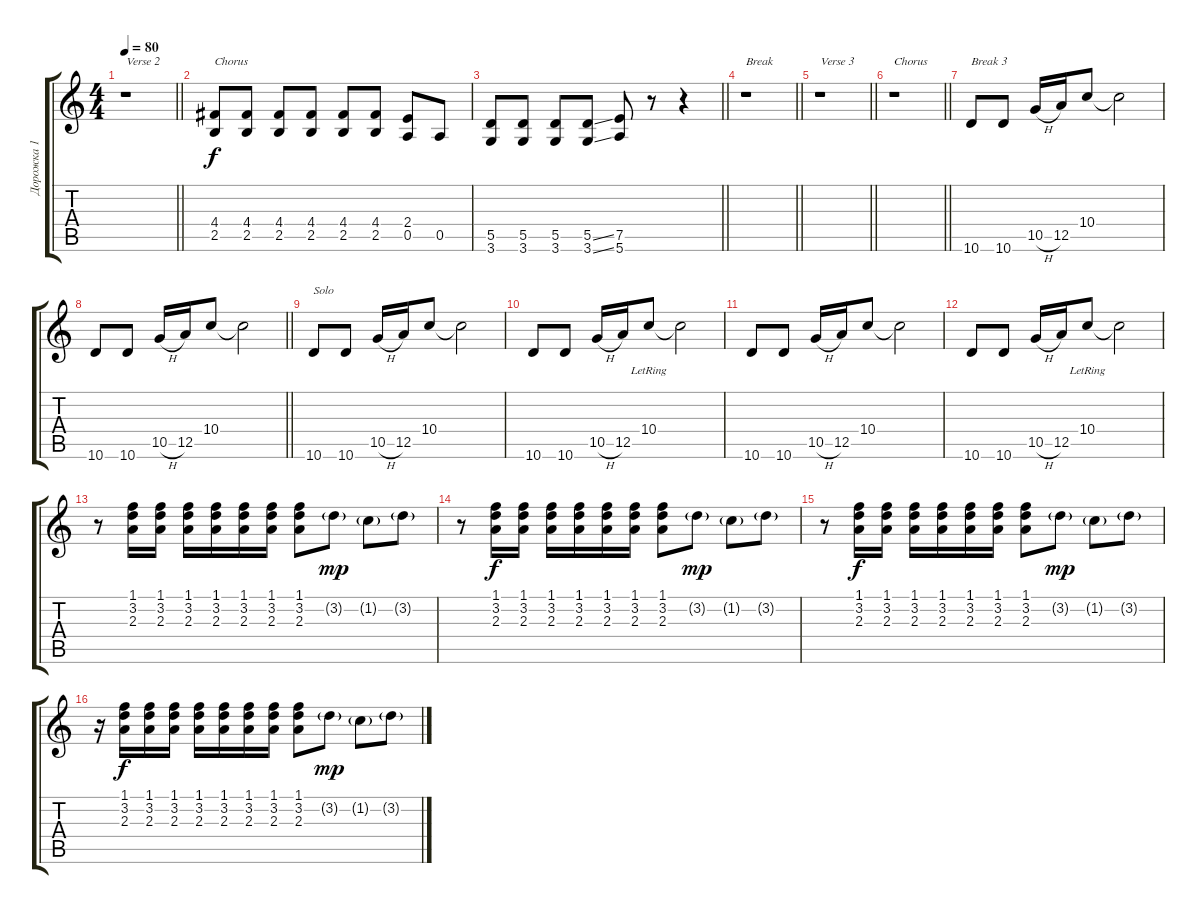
\track ("Дорожка 1" "Дорожка 1") {instrument acousticguitarsteel}
\staff {score tabs}
\tuning (E4 B3 G3 D3 A2 E2) {hide}
\ts (4 4)
\tempo 80
\clef g2
\barLineRight lightlight
\ks c
r.1{txt "Verse 2" dy f} |
(4.4 2.5).8{txt "Chorus " volume 12 instrument distortionguitar} (4.4 2.5).8 (4.4 2.5).8 (4.4 2.5).8 (4.4 2.5).8 (4.4 2.5).8 (2.4 0.5).8 0.5.8 |
\barLineRight lightlight
(5.5 3.6).8 (5.5 3.6).8 (5.5 3.6).8 (5.5{ss} 3.6{ss}).8 (7.5 5.6).8 r.8 r.4 |
\barLineRight lightlight
r.1{txt "Break"} |
\barLineRight lightlight
r.1{txt "Verse 3"} |
\barLineRight lightlight
r.1{txt "Chorus"} |
10.6.8{txt "Break 3"} 10.6.8 10.5{h}.16 12.5.16 10.4.8 10.4{t}.2 |
\barLineRight lightlight
10.6.8 10.6.8 10.5{h}.16 12.5.16 10.4.8 10.4{t}.2 |
10.6.8{txt "Solo"} 10.6.8 10.5{h}.16 12.5.16 10.4.8 10.4{t}.2 |
10.6.8 10.6.8 10.5{h}.16 12.5.16 10.4{lr}.8 10.4{t}.2 |
10.6.8 10.6.8 10.5{h}.16 12.5.16 10.4.8 10.4{t}.2 |
10.6.8 10.6.8 10.5{h}.16 12.5.16 10.4{lr}.8 10.4{t}.2 |
r.8 (1.1 3.2 2.3).16 (1.1 3.2 2.3).16 (1.1 3.2 2.3).16 (1.1 3.2 2.3).16 (1.1 3.2 2.3).16 (1.1 3.2 2.3).16 (1.1 3.2 2.3).8 3.2{g}.8{dy mp} 1.2{g}.8 3.2{g}.8 |
r.8 (1.1 3.2 2.3).16{dy f} (1.1 3.2 2.3).16 (1.1 3.2 2.3).16 (1.1 3.2 2.3).16 (1.1 3.2 2.3).16 (1.1 3.2 2.3).16 (1.1 3.2 2.3).8 3.2{g}.8{dy mp} 1.2{g}.8 3.2{g}.8 |
r.8 (1.1 3.2 2.3).16{dy f} (1.1 3.2 2.3).16 (1.1 3.2 2.3).16 (1.1 3.2 2.3).16 (1.1 3.2 2.3).16 (1.1 3.2 2.3).16 (1.1 3.2 2.3).8 3.2{g}.8{dy mp} 1.2{g}.8 3.2{g}.8 |
r.16 (1.1 3.2 2.3).16{dy f} (1.1 3.2 2.3).16 (1.1 3.2 2.3).16 (1.1 3.2 2.3).16 (1.1 3.2 2.3).16 (1.1 3.2 2.3).16 (1.1 3.2 2.3).16 (1.1 3.2 2.3).8 3.2{g}.8{dy mp} 1.2{g}.8 3.2{g}.8
